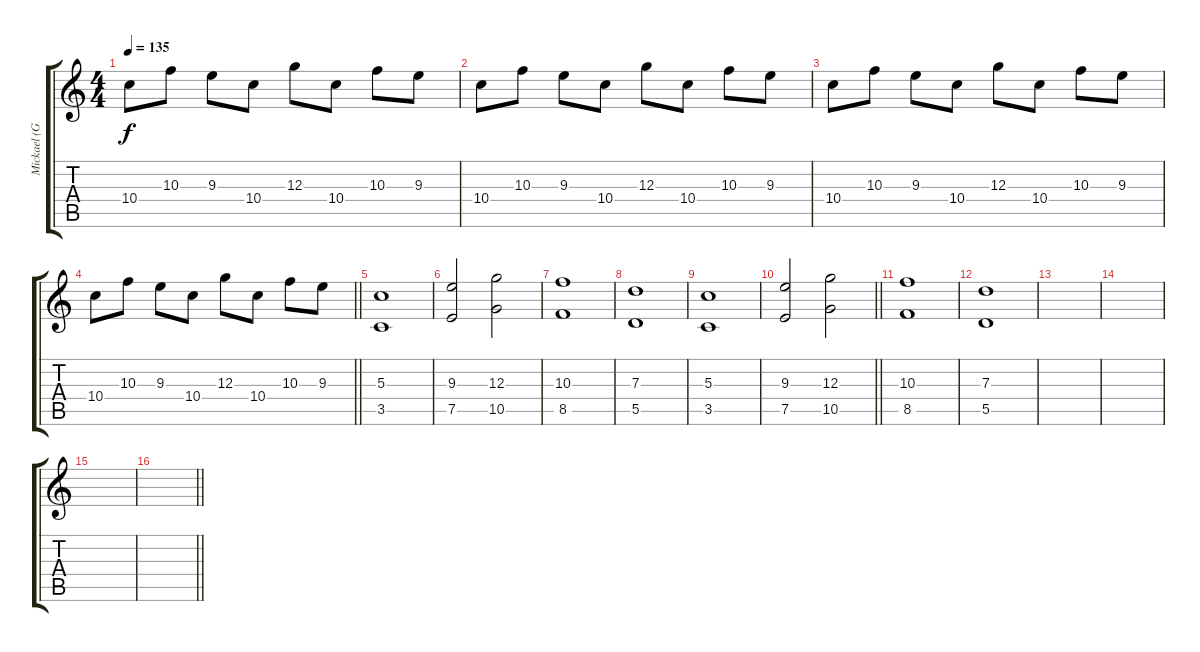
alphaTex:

\track ("Mickael (Guitare_01)" "Mickael (G") {instrument overdrivenguitar}
\staff {score tabs}
\tuning (E4 B3 G3 D3 A2 E2) {hide}
\ts (4 4)
\tempo 135
\clef g2
\ks c
10.4.8{dy f} 10.3.8 9.3.8 10.4.8 12.3.8 10.4.8 10.3.8 9.3.8 |
10.4.8 10.3.8 9.3.8 10.4.8 12.3.8 10.4.8 10.3.8 9.3.8 |
10.4.8 10.3.8 9.3.8 10.4.8 12.3.8 10.4.8 10.3.8 9.3.8 |
\barLineRight lightlight
10.4.8 10.3.8 9.3.8 10.4.8 12.3.8 10.4.8 10.3.8 9.3.8 |
(5.3 3.5).1 |
(9.3 7.5).2 (12.3 10.5).2 |
(10.3 8.5).1 |
(7.3 5.5).1 |
(5.3 3.5).1 |
\barLineRight lightlight
(9.3 7.5).2 (12.3 10.5).2 |
(10.3 8.5).1 |
(7.3 5.5).1 |
|
|
|
\barLineRight lightlight
